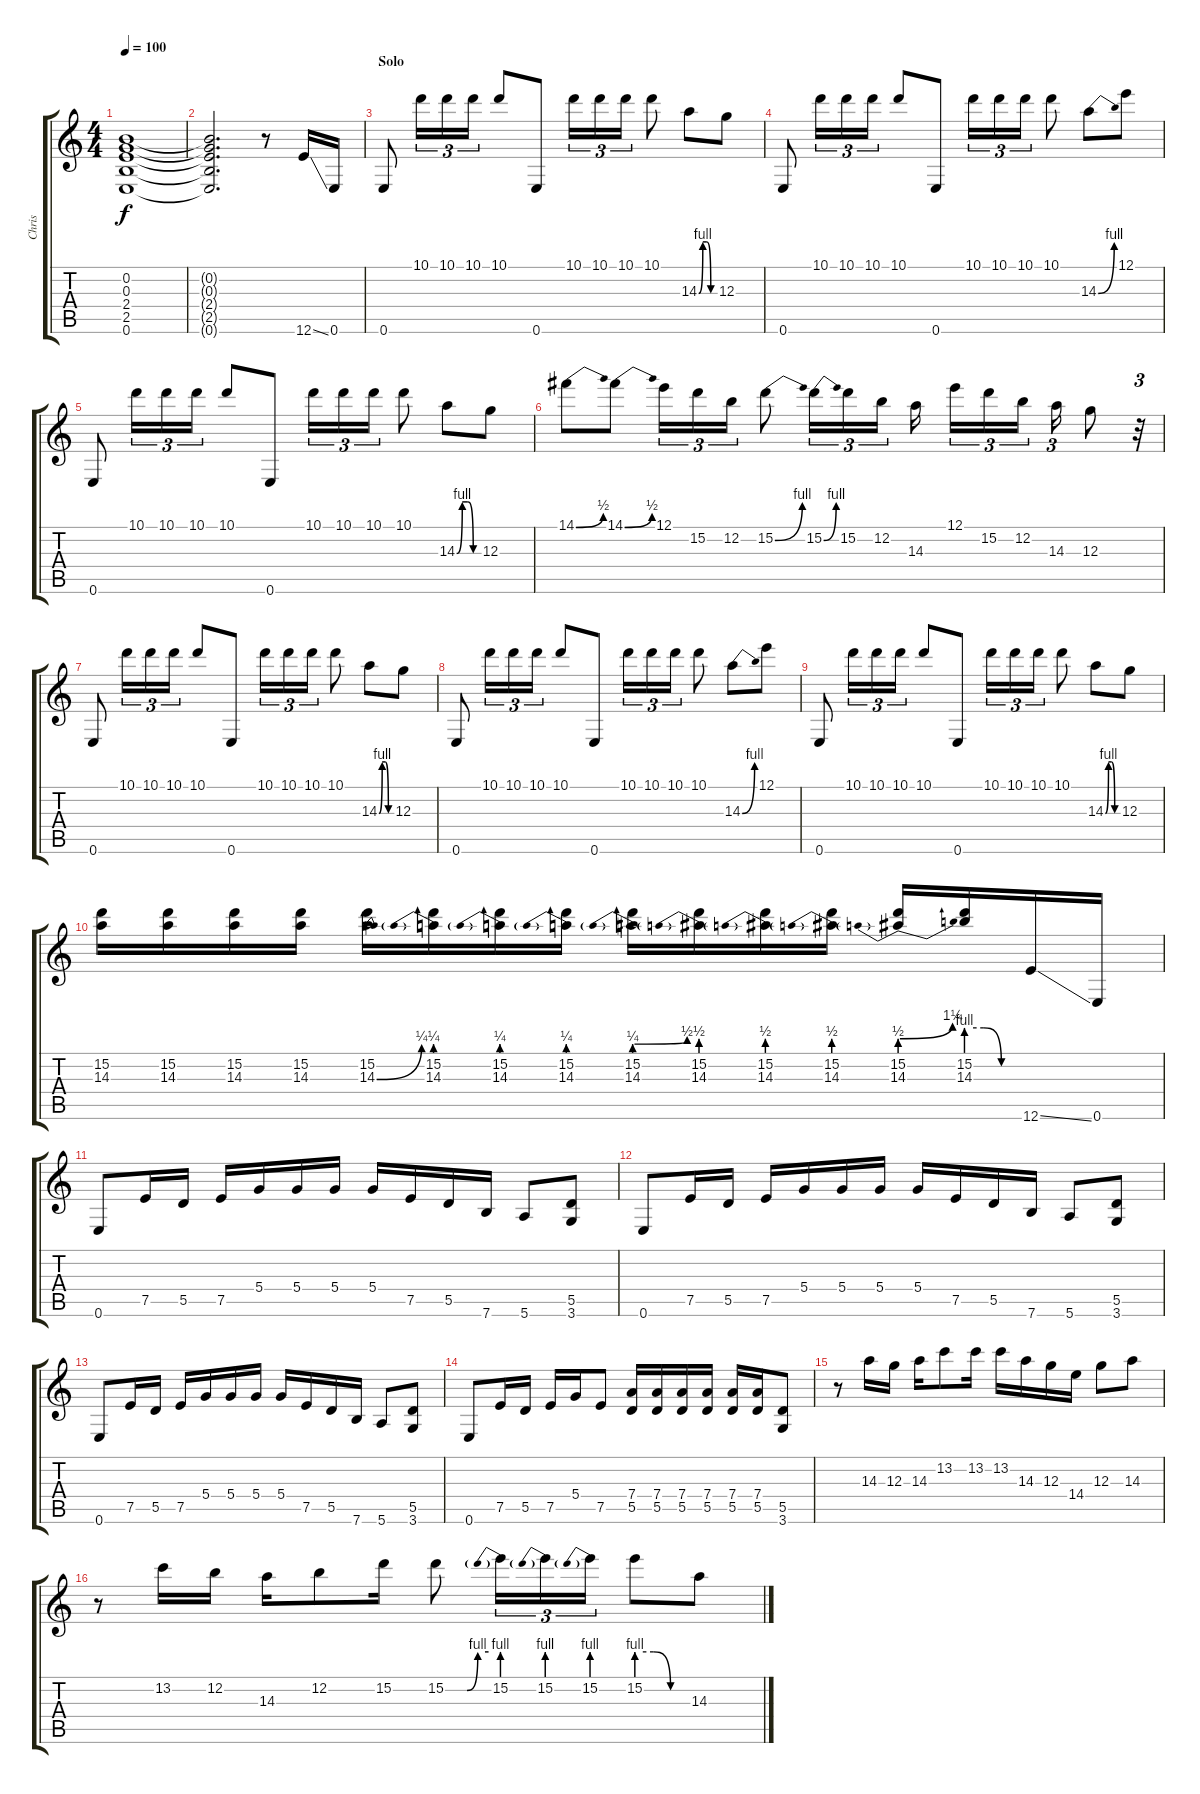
\track ("Chris" "Chris") {instrument distortionguitar}
\staff {score tabs}
\tuning (E4 B3 G3 D3 A2 E2) {hide}
\ts (4 4)
\tempo 100
\clef g2
\ks c
(0.2 0.3 2.4 2.5 0.6).1{dy f} |
(0.2{t} 0.3{t} 2.4{t} 2.5{t} 0.6{t}).2{d} r.8 12.6{ss}.16 0.6.16 |
\section ("" "Solo")
0.6.8 10.1.16{tu (3 2)} 10.1.16{tu (3 2)} 10.1.16{tu (3 2)} 10.1.8 0.6.8 10.1.16{tu (3 2)} 10.1.16{tu (3 2)} 10.1.16{tu (3 2)} 10.1.8 14.3{be (custom 0 0 15 4 30 4 45 0 60 0)}.8 12.3.8 |
0.6.8 10.1.16{tu (3 2)} 10.1.16{tu (3 2)} 10.1.16{tu (3 2)} 10.1.8 0.6.8 10.1.16{tu (3 2)} 10.1.16{tu (3 2)} 10.1.16{tu (3 2)} 10.1.8 14.3{be (bend 0 0 60 4)}.8 12.1.8 |
0.6.8 10.1.16{tu (3 2)} 10.1.16{tu (3 2)} 10.1.16{tu (3 2)} 10.1.8 0.6.8 10.1.16{tu (3 2)} 10.1.16{tu (3 2)} 10.1.16{tu (3 2)} 10.1.8 14.3{be (custom 0 0 15 4 30 4 45 0 60 0)}.8 12.3.8 |
14.1{be (bend 0 0 60 2)}.8 14.1{be (bend 0 0 60 2)}.8 12.1.16{tu (3 2)} 15.2.16{tu (3 2)} 12.2.16{tu (3 2)} 15.2{be (bend 0 0 60 4)}.8 15.2{be (bend 0 0 60 4)}.16{tu (3 2)} 15.2.16{tu (3 2)} 12.2.16{tu (3 2)} 14.3.16 12.1.16{tu (3 2)} 15.2.16{tu (3 2)} 12.2.16{tu (3 2)} 14.3.16{tu (3 2)} 12.3.8 r.32{tu (3 2)} |
0.6.8 10.1.16{tu (3 2)} 10.1.16{tu (3 2)} 10.1.16{tu (3 2)} 10.1.8 0.6.8 10.1.16{tu (3 2)} 10.1.16{tu (3 2)} 10.1.16{tu (3 2)} 10.1.8 14.3{be (custom 0 0 15 4 30 4 45 0 60 0)}.8 12.3.8 |
0.6.8 10.1.16{tu (3 2)} 10.1.16{tu (3 2)} 10.1.16{tu (3 2)} 10.1.8 0.6.8 10.1.16{tu (3 2)} 10.1.16{tu (3 2)} 10.1.16{tu (3 2)} 10.1.8 14.3{be (bend 0 0 60 4)}.8 12.1.8 |
0.6.8 10.1.16{tu (3 2)} 10.1.16{tu (3 2)} 10.1.16{tu (3 2)} 10.1.8 0.6.8 10.1.16{tu (3 2)} 10.1.16{tu (3 2)} 10.1.16{tu (3 2)} 10.1.8 14.3{be (custom 0 0 15 4 30 4 45 0 60 0)}.8 12.3.8 |
(15.2 14.3).16 (15.2 14.3).16 (15.2 14.3).16 (15.2 14.3).16 (15.2 14.3{be (bend 0 0 60 1)}).16 (15.2 14.3{be (prebend 0 1 60 1)}).16 (15.2 14.3{be (prebend 0 1 60 1)}).16 (15.2 14.3{be (prebend 0 1 60 1)}).16 (15.2 14.3{be (prebendbend 0 1 60 2)}).16 (15.2 14.3{be (prebend 0 2 60 2)}).16 (15.2 14.3{be (prebend 0 2 60 2)}).16 (15.2 14.3{be (prebend 0 2 60 2)}).16 (15.2 14.3{be (prebendbend 0 2 60 5)}).16 (15.2 14.3{be (custom 0 4 20 4 40 0 60 0)}).16 12.6{ss}.16 0.6.16 |
0.6.8 7.5.16 5.5.16 7.5.16 5.4.16 5.4.16 5.4.16 5.4.16 7.5.16 5.5.16 7.6.16 5.6.8 (5.5 3.6).8 |
0.6.8 7.5.16 5.5.16 7.5.16 5.4.16 5.4.16 5.4.16 5.4.16 7.5.16 5.5.16 7.6.16 5.6.8 (5.5 3.6).8 |
0.6.8 7.5.16 5.5.16 7.5.16 5.4.16 5.4.16 5.4.16 5.4.16 7.5.16 5.5.16 7.6.16 5.6.8 (5.5 3.6).8 |
0.6.8 7.5.16 5.5.16 7.5.16 5.4.16 7.5.8 (7.4 5.5).16 (7.4 5.5).16 (7.4 5.5).16 (7.4 5.5).16 (7.4 5.5).16 (7.4 5.5).16 (5.5 3.6).8 |
r.8 14.3.16 12.3.16 14.3.16 13.2.8 13.2.16 13.2.16 14.3.16 12.3.16 14.4.16 12.3.8 14.3.8 |
r.8 13.2.16 12.2.16 14.3.16 12.2.8 15.2.16 15.2{be (custom 0 0 30 0 45 4 60 4)}.8 15.2{be (prebend 0 4 60 4)}.16{tu (3 2)} 15.2{be (prebend 0 4 60 4)}.16{tu (3 2)} 15.2{be (prebend 0 4 60 4)}.16{tu (3 2)} 15.2{be (custom 0 4 20 4 40 0 60 0)}.8 14.3.8
